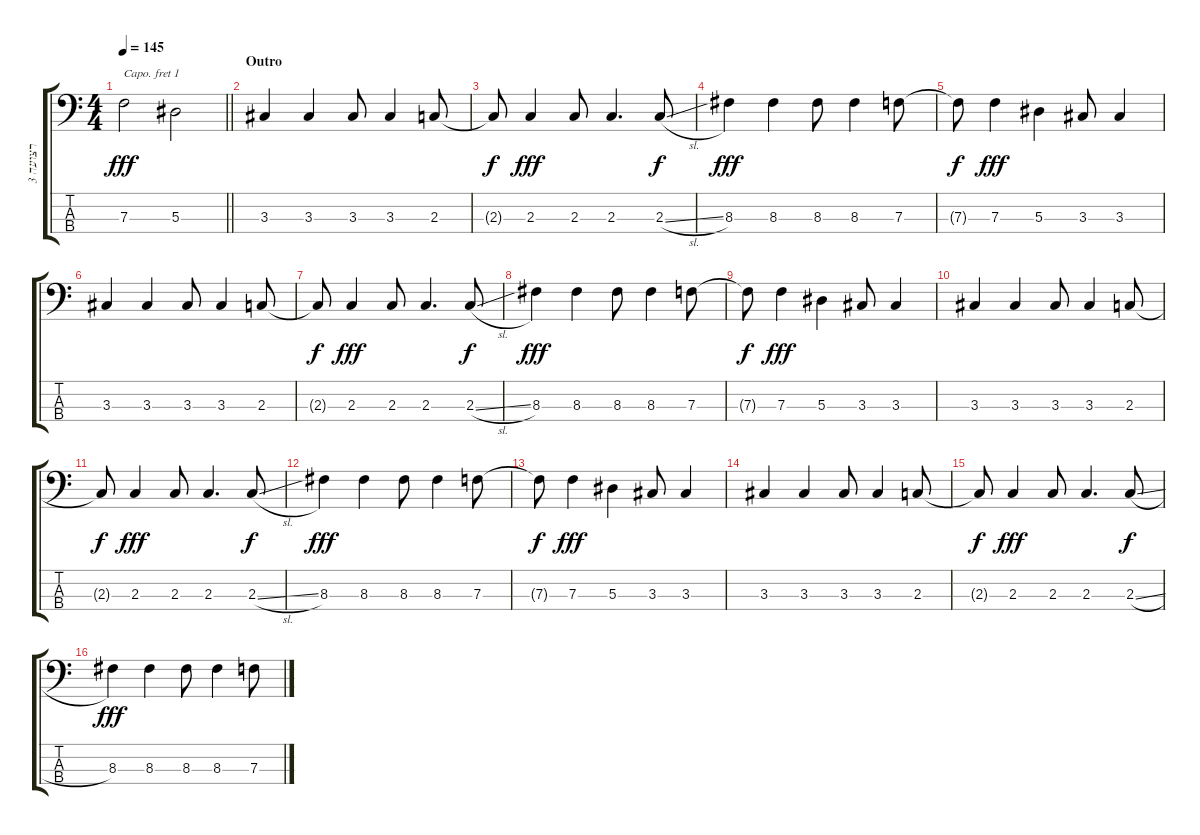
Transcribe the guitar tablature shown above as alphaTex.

\track ("רצועה 3" "רצועה 3") {instrument electricbassfinger}
\staff {score tabs}
\capo 1
\tuning (G2 D2 A1 E1) {hide}
\ts (4 4)
\tempo 145
\clef f4
\barLineRight lightlight
\ks c
7.3.2{dy fff} 5.3.2 |
\section ("" "Outro")
3.3.4 3.3.4 3.3.8 3.3.4 2.3.8 |
2.3{t}.8{dy f} 2.3.4{dy fff} 2.3.8 2.3.4{d} 2.3{sl}.8{dy f} |
8.3.4{dy fff} 8.3.4 8.3.8 8.3.4 7.3.8 |
7.3{t}.8{dy f} 7.3.4{dy fff} 5.3.4 3.3.8 3.3.4 |
3.3.4 3.3.4 3.3.8 3.3.4 2.3.8 |
2.3{t}.8{dy f} 2.3.4{dy fff} 2.3.8 2.3.4{d} 2.3{sl}.8{dy f} |
8.3.4{dy fff} 8.3.4 8.3.8 8.3.4 7.3.8 |
7.3{t}.8{dy f} 7.3.4{dy fff} 5.3.4 3.3.8 3.3.4 |
3.3.4 3.3.4 3.3.8 3.3.4 2.3.8 |
2.3{t}.8{dy f} 2.3.4{dy fff} 2.3.8 2.3.4{d} 2.3{sl}.8{dy f} |
8.3.4{dy fff} 8.3.4 8.3.8 8.3.4 7.3.8 |
7.3{t}.8{dy f} 7.3.4{dy fff} 5.3.4 3.3.8 3.3.4 |
3.3.4 3.3.4 3.3.8 3.3.4 2.3.8 |
2.3{t}.8{dy f} 2.3.4{dy fff} 2.3.8 2.3.4{d} 2.3{sl}.8{dy f} |
8.3.4{dy fff} 8.3.4 8.3.8 8.3.4 7.3.8
